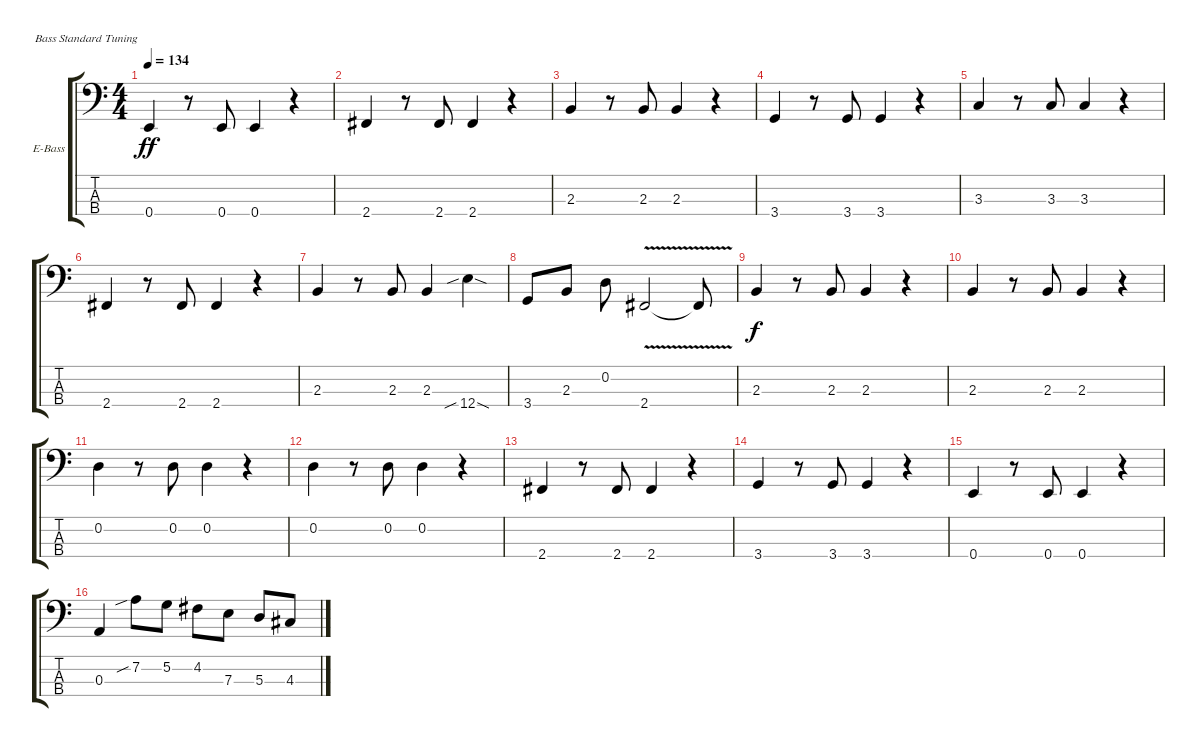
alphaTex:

\defaultSystemsLayout 4
\bracketExtendMode groupsimilarinstruments
\firstSystemTrackNameOrientation horizontal
\otherSystemsTrackNameOrientation horizontal
\track ("Electric Bass" "E-Bass") {instrument electricbassfinger}
\staff {score tabs}
\tuning (G2 D2 A1 E1)
\ts (4 4)
\tempo 134
\clef f4
\ks c
0.4.4{dy ff} r.8 0.4.8 0.4.4 r.4 |
2.4.4 r.8 2.4.8 2.4.4 r.4 |
2.3.4 r.8 2.3.8 2.3.4 r.4 |
3.4.4 r.8 3.4.8 3.4.4 r.4 |
3.3.4 r.8 3.3.8 3.3.4 r.4 |
2.4.4 r.8 2.4.8 2.4.4 r.4 |
2.3.4 r.8 2.3.8 2.3.4 12.4{sib sod}.4 |
3.4.8 2.3.8 0.2.8 2.4{v}.2 2.4{t}.8 |
2.3.4{dy f} r.8 2.3.8 2.3.4 r.4 |
2.3.4 r.8 2.3.8 2.3.4 r.4 |
0.2.4 r.8 0.2.8 0.2.4 r.4 |
0.2.4 r.8 0.2.8 0.2.4 r.4 |
2.4.4 r.8 2.4.8 2.4.4 r.4 |
3.4.4 r.8 3.4.8 3.4.4 r.4 |
0.4.4 r.8 0.4.8 0.4.4 r.4 |
0.3.4 7.2{sib}.8 5.2.8 4.2.8 7.3.8 5.3.8 4.3.8
